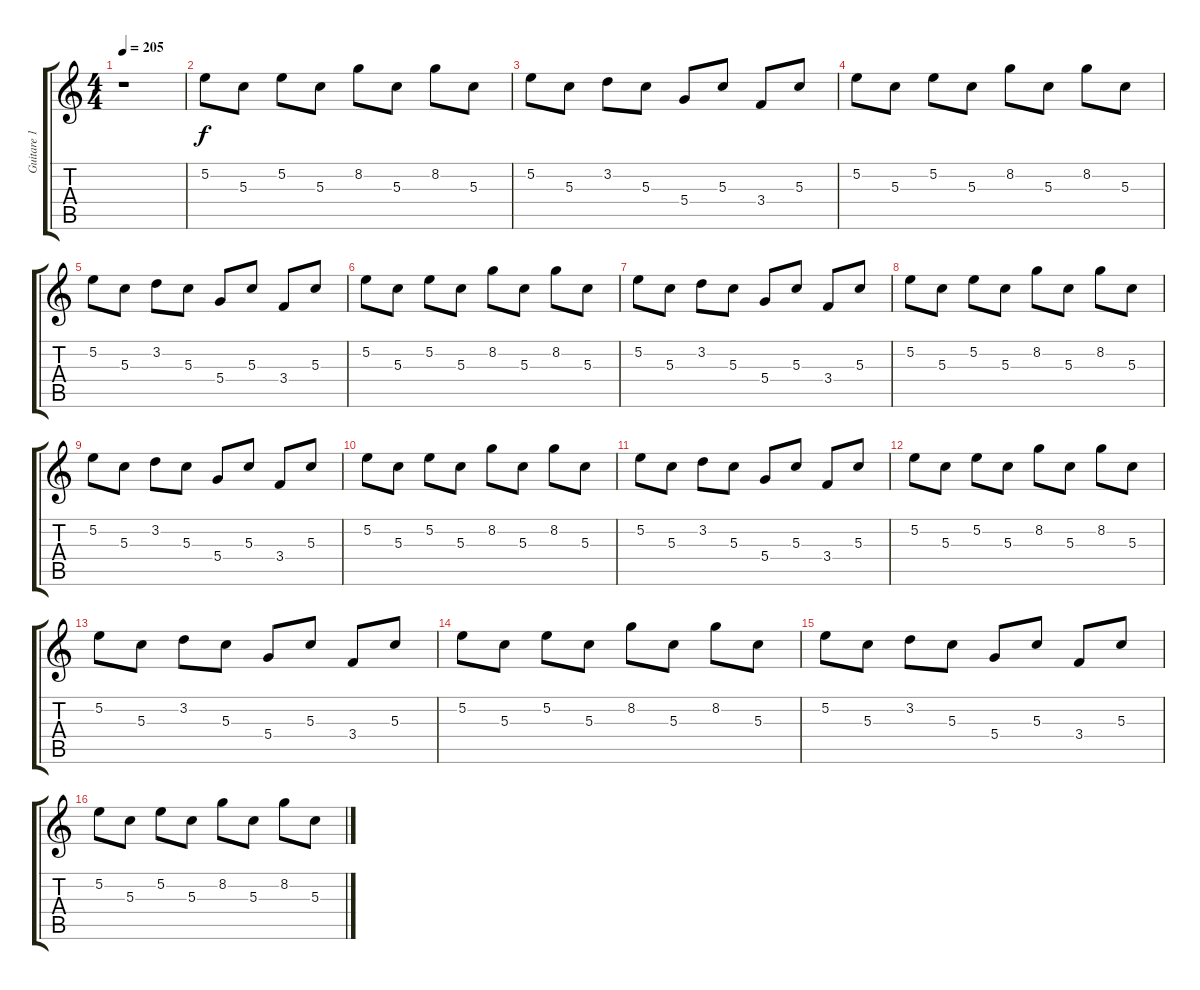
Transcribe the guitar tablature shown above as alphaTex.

\track ("Guitare 1" "Guitare 1") {instrument distortionguitar}
\staff {score tabs}
\tuning (E4 B3 G3 D3 A2 E2) {hide}
\ts (4 4)
\tempo 205
\clef g2
\ks c
r.1{dy f instrument distortionguitar} |
5.2.8 5.3.8 5.2.8 5.3.8 8.2.8 5.3.8 8.2.8 5.3.8 |
5.2.8 5.3.8 3.2.8 5.3.8 5.4.8 5.3.8 3.4.8 5.3.8 |
5.2.8 5.3.8 5.2.8 5.3.8 8.2.8 5.3.8 8.2.8 5.3.8 |
5.2.8 5.3.8 3.2.8 5.3.8 5.4.8 5.3.8 3.4.8 5.3.8 |
5.2.8 5.3.8 5.2.8 5.3.8 8.2.8 5.3.8 8.2.8 5.3.8 |
5.2.8 5.3.8 3.2.8 5.3.8 5.4.8 5.3.8 3.4.8 5.3.8 |
5.2.8 5.3.8 5.2.8 5.3.8 8.2.8 5.3.8 8.2.8 5.3.8 |
5.2.8 5.3.8 3.2.8 5.3.8 5.4.8 5.3.8 3.4.8 5.3.8 |
5.2.8 5.3.8 5.2.8 5.3.8 8.2.8 5.3.8 8.2.8 5.3.8 |
5.2.8 5.3.8 3.2.8 5.3.8 5.4.8 5.3.8 3.4.8 5.3.8 |
5.2.8 5.3.8 5.2.8 5.3.8 8.2.8 5.3.8 8.2.8 5.3.8 |
5.2.8 5.3.8 3.2.8 5.3.8 5.4.8 5.3.8 3.4.8 5.3.8 |
5.2.8 5.3.8 5.2.8 5.3.8 8.2.8 5.3.8 8.2.8 5.3.8 |
5.2.8 5.3.8 3.2.8 5.3.8 5.4.8 5.3.8 3.4.8 5.3.8 |
5.2.8 5.3.8 5.2.8 5.3.8 8.2.8 5.3.8 8.2.8 5.3.8
